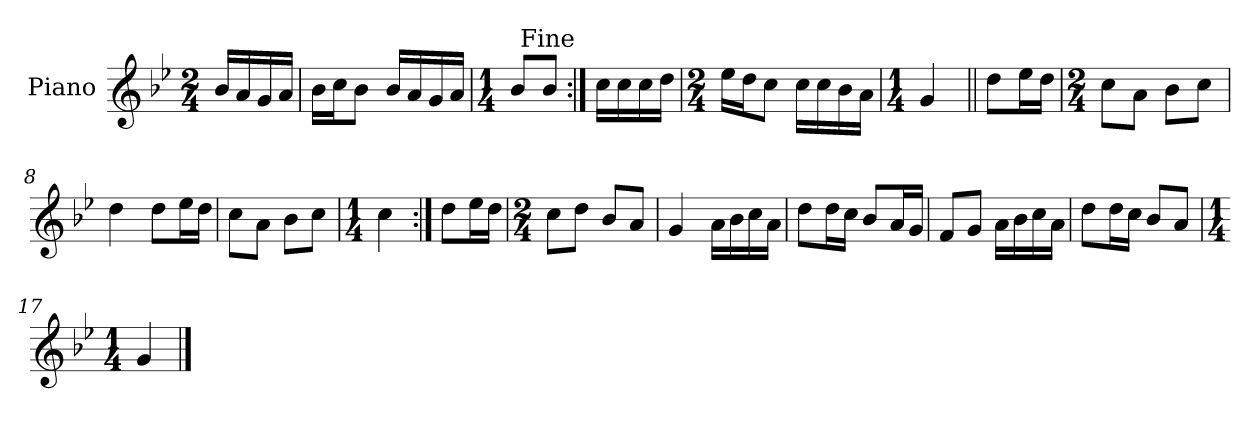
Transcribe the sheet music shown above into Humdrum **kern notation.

**kern
*part1
*staff1
*I"Piano
*I'Pno.
*clefG2
*k[b-e-]
*M2/4
=
16b-/LL
16a/
16g/
16a/JJ
=1
16b-\LL
16cc\J
8b-\J
16b-/LL
16a/
16g/
16a/JJ
=2
*M1/4
8b-/L
8b-/J
!LO:TX:a:rj:t=Fine
=3:|!
16cc\LL
16cc\
16cc\
16dd\JJ
=4
*M2/4
16ee-\LL
16dd\J
8cc\J
16cc\LL
16cc\
16b-\
16a\JJ
=5
*M1/4
4g/
=6||
8dd\L
16ee-\L
16dd\JJ
=7
*M2/4
8cc\L
8a\J
8b-\L
8cc\J
!!LO:LB:g=z
=8
4dd\
8dd\L
16ee-\L
16dd\JJ
=9
8cc\L
8a\J
8b-\L
8cc\J
=10
*M1/4
4cc\
=11:|!
8dd\L
16ee-\L
16dd\JJ
=12
*M2/4
8cc\L
8dd\J
8b-/L
8a/J
=13
4g/
16a\LL
16b-\
16cc\
16a\JJ
=14
8dd\L
16dd\L
16cc\JJ
8b-/L
16a/L
16g/JJ
=15
8f/L
8g/J
16a\LL
16b-\
16cc\
16a\JJ
!!LO:LB:g=z
=16
8dd\L
16dd\L
16cc\JJ
8b-/L
8a/J
=17
*M1/4
4g/
==
*-
